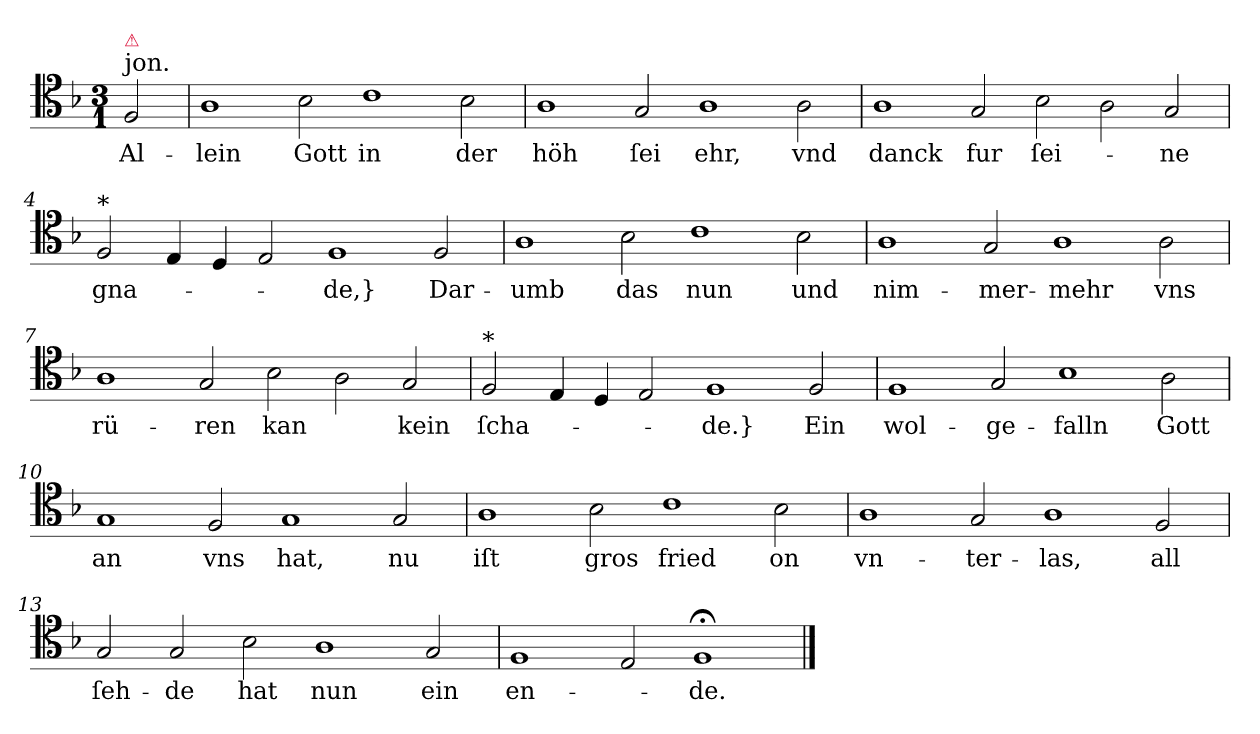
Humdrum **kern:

**kern	**text
*part1	*part1
*staff1	*staff1
*clefC4	*
*k[b-]	*
*F:ion	*
*M3/1	*
=	=
!LO:TX:a:t=jon.	!
!LO:TX:a:color=crimson:t=⚠	!
2F	Al-
=1	=1
1A	-lein
2B-	Gott
1c	in
2B-	der
=2	=2
1A	höh
2G	ſei
1A	ehr,
2A	vnd
=3	=3
1A	danck
2G	fur
2B-	ſei-
2A	.
2G	-ne
=4	=4
!LO:TX:a:t=*	!
2F	gna-
4E	.
4D	.
2E	.
1F	-de,}
2F	Dar-
=5	=5
1A	-umb
2B-	das
1c	nun
2B-	und
=6	=6
1A	nim-
2G	-mer-
1A	-mehr
2A	vns
=7	=7
1A	rü-
2G	-ren
2B-	kan
2A	.
2G	kein
=8	=8
!LO:TX:a:t=*	!
2F	ſcha-
4E	.
4D	.
2E	.
1F	-de.}
2F	Ein
=9	=9
1F	wol-
2G	-ge-
1B-	-falln
2A	Gott
=10	=10
1G	an
2F	vns
1G	hat,
2G	nu
=11	=11
1A	iſt
2B-	gros
1c	fried
2B-	on
=12	=12
1A	vn-
2G	-ter-
1A	-las,
2F	all
=13	=13
2G	ſeh-
2G	-de
2B-	hat
1A	nun
2G	ein
=14	=14
1F	en-
2E	.
1F;<	-de.
==	==
*-	*-
